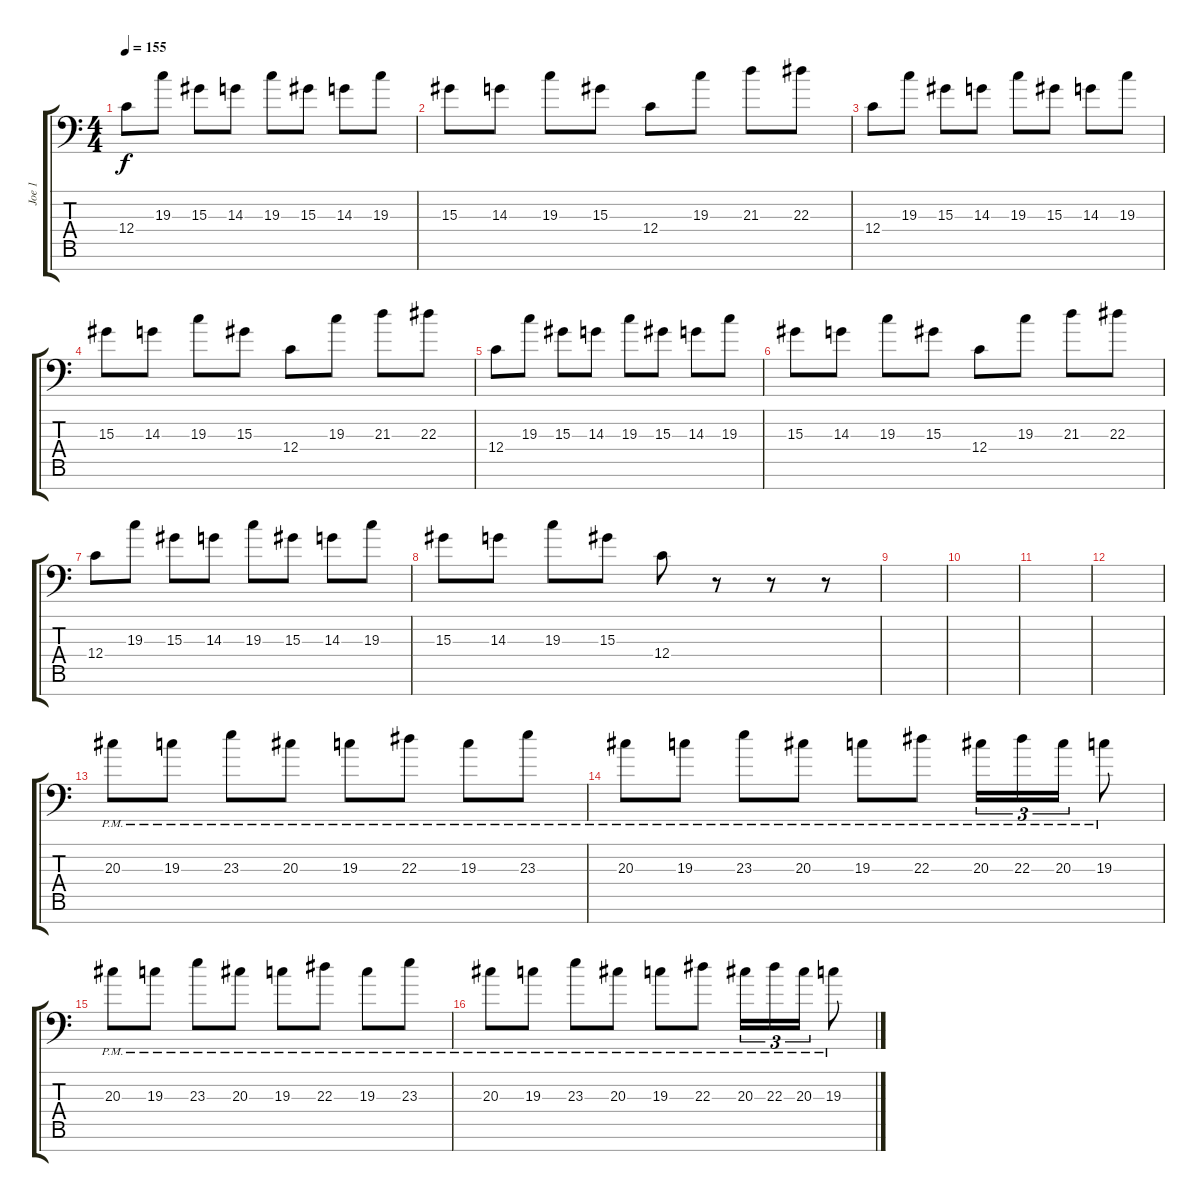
\track ("Joe 1" "Joe 1") {instrument stringensemble1}
\staff {score tabs}
\tuning (D4 A3 F3 C3 G2 C2 G1) {hide}
\ts (4 4)
\tempo 155
\clef f4
\ks c
12.4.8{dy f} 19.3.8 15.3.8 14.3.8 19.3.8 15.3.8 14.3.8 19.3.8 |
15.3.8 14.3.8 19.3.8 15.3.8 12.4.8 19.3.8 21.3.8 22.3.8 |
12.4.8 19.3.8 15.3.8 14.3.8 19.3.8 15.3.8 14.3.8 19.3.8 |
15.3.8 14.3.8 19.3.8 15.3.8 12.4.8 19.3.8 21.3.8 22.3.8 |
12.4.8 19.3.8 15.3.8 14.3.8 19.3.8 15.3.8 14.3.8 19.3.8 |
15.3.8 14.3.8 19.3.8 15.3.8 12.4.8 19.3.8 21.3.8 22.3.8 |
12.4.8 19.3.8 15.3.8 14.3.8 19.3.8 15.3.8 14.3.8 19.3.8 |
15.3.8 14.3.8 19.3.8 15.3.8 12.4.8 r.8 r.8 r.8 |
|
|
|
|
20.3{pm}.8{volume 8 instrument orchestralharp} 19.3{pm}.8 23.3{pm}.8 20.3{pm}.8 19.3{pm}.8 22.3{pm}.8 19.3{pm}.8 23.3{pm}.8 |
20.3{pm}.8 19.3{pm}.8 23.3{pm}.8 20.3{pm}.8 19.3{pm}.8 22.3{pm}.8 20.3{pm}.16{tu (3 2)} 22.3{pm}.16{tu (3 2)} 20.3{pm}.16{tu (3 2)} 19.3{pm}.8 |
20.3{pm}.8 19.3{pm}.8 23.3{pm}.8 20.3{pm}.8 19.3{pm}.8 22.3{pm}.8 19.3{pm}.8 23.3{pm}.8 |
20.3{pm}.8 19.3{pm}.8 23.3{pm}.8 20.3{pm}.8 19.3{pm}.8 22.3{pm}.8 20.3{pm}.16{tu (3 2)} 22.3{pm}.16{tu (3 2)} 20.3{pm}.16{tu (3 2)} 19.3{pm}.8
